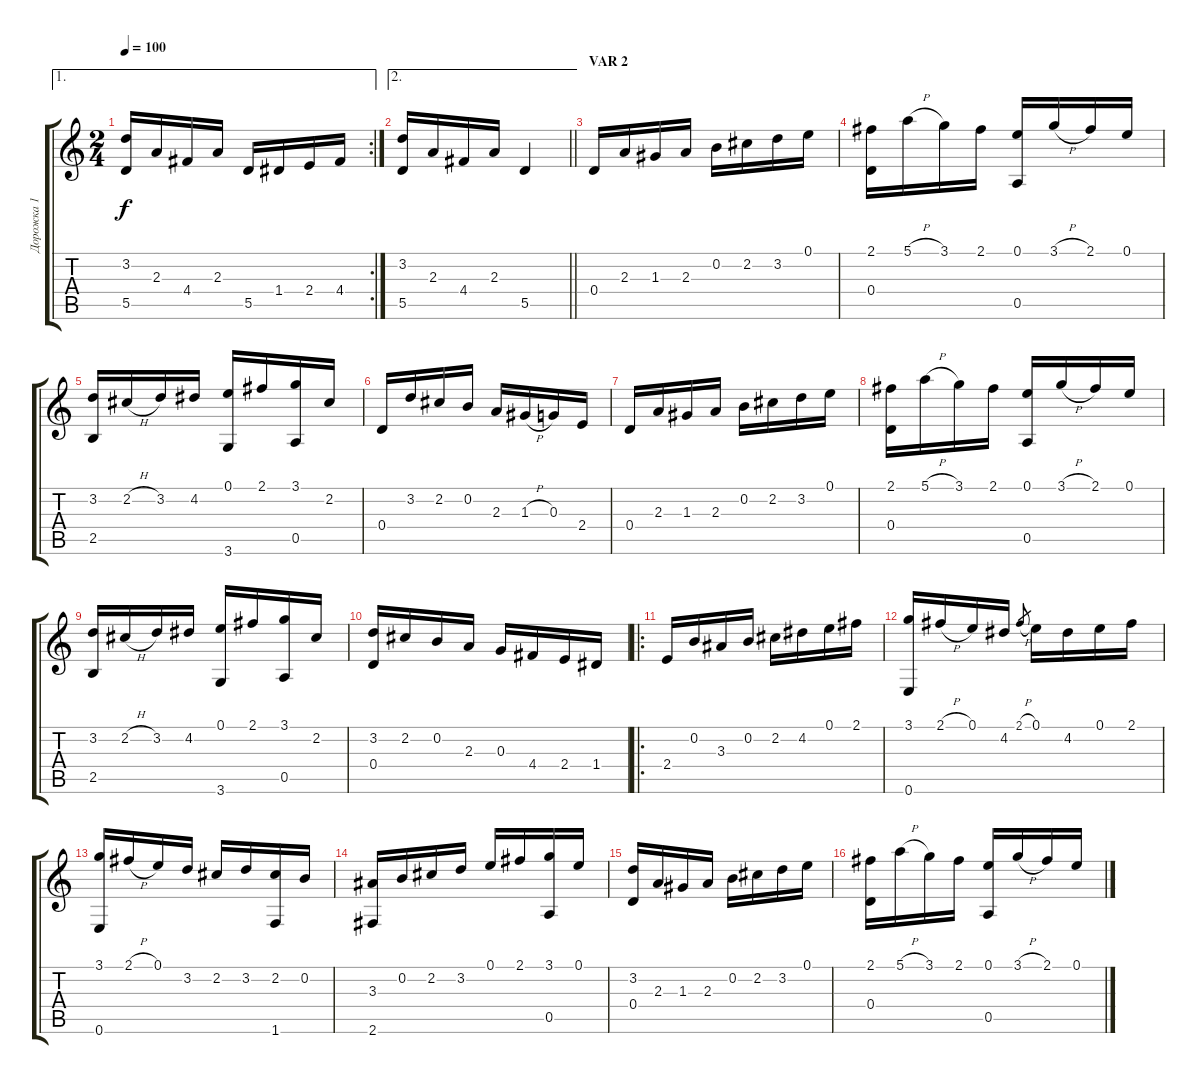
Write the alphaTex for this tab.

\track ("Дорожка 1" "Дорожка 1") {instrument acousticguitarnylon}
\staff {score tabs}
\tuning (E4 B3 G3 D3 A2 E2) {hide}
\ae 1
\rc 2
\ts (2 4)
\tempo 100
\clef g2
\ks c
(3.2 5.5).16{dy f} 2.3.16 4.4.16 2.3.16 5.5.16 1.4.16 2.4.16 4.4.16 |
\ae 2
\barLineRight lightlight
(3.2 5.5).16 2.3.16 4.4.16 2.3.16 5.5.4 |
\section ("" "VAR 2")
0.4.16 2.3.16 1.3.16 2.3.16 0.2.16 2.2.16 3.2.16 0.1.16 |
(2.1 0.4).16 5.1{h}.16 3.1.16 2.1.16 (0.1 0.5).16 3.1{h}.16 2.1.16 0.1.16 |
(3.2 2.5).16 2.2{h}.16 3.2.16 4.2.16 (0.1 3.6).16 2.1.16 (3.1 0.5).16 2.2.16 |
0.4.16 3.2.16 2.2.16 0.2.16 2.3.16 1.3{h}.16 0.3.16 2.4.16 |
0.4.16 2.3.16 1.3.16 2.3.16 0.2.16 2.2.16 3.2.16 0.1.16 |
(2.1 0.4).16 5.1{h}.16 3.1.16 2.1.16 (0.1 0.5).16 3.1{h}.16 2.1.16 0.1.16 |
(3.2 2.5).16 2.2{h}.16 3.2.16 4.2.16 (0.1 3.6).16 2.1.16 (3.1 0.5).16 2.2.16 |
(3.2 0.4).16 2.2.16 0.2.16 2.3.16 0.3.16 4.4.16 2.4.16 1.4.16 |
\ro
2.4.16 0.2.16 3.3.16 0.2.16 2.2.16 4.2.16 0.1.16 2.1.16 |
(3.1 0.6).16 2.1{h}.16 0.1.16 4.2.16 2.1{h}.8{gr} 0.1.16 4.2.16 0.1.16 2.1.16 |
(3.1 0.6).16 2.1{h}.16 0.1.16 3.2.16 2.2.16 3.2.16 (2.2 1.6).16 0.2.16 |
(3.3 2.6).16 0.2.16 2.2.16 3.2.16 0.1.16 2.1.16 (3.1 0.5).16 0.1.16 |
(3.2 0.4).16 2.3.16 1.3.16 2.3.16 0.2.16 2.2.16 3.2.16 0.1.16 |
(2.1 0.4).16 5.1{h}.16 3.1.16 2.1.16 (0.1 0.5).16 3.1{h}.16 2.1.16 0.1.16
